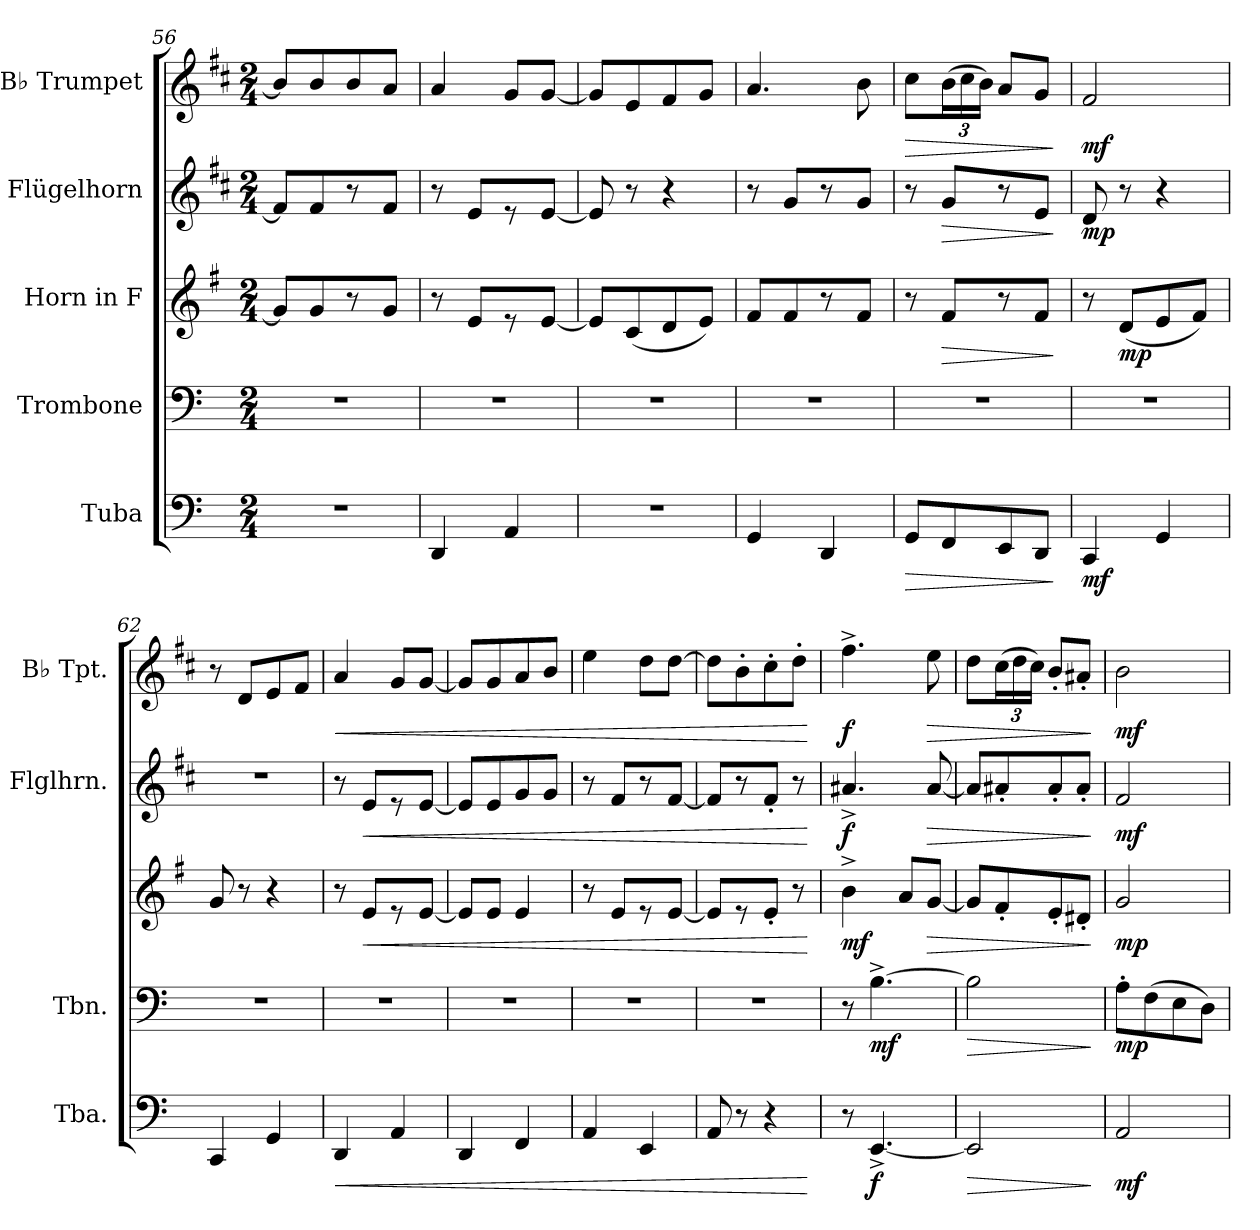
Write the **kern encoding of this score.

**kern	**dynam	**kern	**dynam	**kern	**dynam	**kern	**dynam	**kern	**dynam
*part5	*part5	*part4	*part4	*part3	*part3	*part2	*part2	*part1	*part1
*staff5	*staff5	*staff4	*staff4	*staff3	*staff3	*staff2	*staff2	*staff1	*staff1
*I"Tuba	*	*I"Trombone	*	*I"Horn in F	*	*I"Flügelhorn	*	*I"B♭ Trumpet	*
*I'Tba.	*	*I'Tbn.	*	*	*	*I'Flglhrn.	*	*I'B♭ Tpt.	*
*clefF4	*	*clefF4	*	*clefG2	*	*clefG2	*	*clefG2	*
*	*	*	*	*ITrd4c7	*	*ITrd1c2	*	*ITrd1c2	*
*k[]	*	*k[]	*	*k[]	*	*k[]	*	*k[]	*
*M2/4	*	*M2/4	*	*M2/4	*	*M2/4	*	*M2/4	*
=56	=56	=56	=56	=56	=56	=56	=56	=56	=56
2r	.	2r	.	8c/L]	.	8e/L]	.	8a/L]	.
*	*	*	*	*	*	*	*	*MM58	*
.	.	.	.	8c/	.	8e/	.	8a/	.
.	.	.	.	8r	.	8r	.	8a/	.
.	.	.	.	8c/J	.	8e/J	.	8g/J	.
!!LO:LB:g=z
=57	=57	=57	=57	=57	=57	=57	=57	=57	=57
4DD/	.	2r	.	8r	.	8r	.	4g/	.
.	.	.	.	8A/L	.	8d/L	.	.	.
4AA/	.	.	.	8r	.	8r	.	8f/L	.
.	.	.	.	[8A/J	.	[8d/J	.	[8f/J	.
=58	=58	=58	=58	=58	=58	=58	=58	=58	=58
2r	.	2r	.	8A/L]	.	8d/]	.	8f/L]	.
*	*	*	*	*	*	*	*	*MM60	*
.	.	.	.	(<8F/	.	8r	.	8d/	.
.	.	.	.	8G/	.	4r	.	8e/	.
.	.	.	.	8A/J)	.	.	.	8f/J	.
=59	=59	=59	=59	=59	=59	=59	=59	=59	=59
*	*	*	*	*	*	*	*	*MM66	*
4GG/	.	2r	.	8B/L	.	8r	.	4.g/	.
.	.	.	.	8B/	.	8f/L	.	.	.
4DD/	.	.	.	8r	.	8r	.	.	.
.	.	.	.	8B/J	.	8f/J	.	8a\	.
=60	=60	=60	=60	=60	=60	=60	=60	=60	=60
!	!LO:HP:b	!	!	!	!	!	!	!	!LO:HP:b
8GG/L	>	2r	.	8r	.	8r	.	8b\L	>
!	!	!	!	!	!LO:HP:b	!	!LO:HP:b	!	!
*	*	*	*	*	*	*	*	*Xbrackettup	*
8FF/	.	.	.	8B/L	>	8f/L	>	(>24a\L	.
.	.	.	.	.	.	.	.	24b\	.
.	.	.	.	.	.	.	.	24a\JJ)	.
8EE/	.	.	.	8r	.	8r	.	8g/L	.
8DD/J	.	.	.	8B/J	.	8d/J	.	8f/J	.
.	]	.	.	.	]	.	]	.	]
=61	=61	=61	=61	=61	=61	=61	=61	=61	=61
*	*	*	*	*	*	*	*	*MM72	*
!	!LO:DY:b	!	!	!	!	!	!LO:DY:b	!	!LO:DY:b
4CC/	mf	2r	.	8r	.	8c/	mp	2e/	mf
!	!	!	!	!	!LO:DY:b	!	!	!	!
.	.	.	.	(<8G/L	mp	8r	.	.	.
4GG/	.	.	.	8A/	.	4r	.	.	.
.	.	.	.	8B/J)	.	.	.	.	.
=62	=62	=62	=62	=62	=62	=62	=62	=62	=62
4CC/	.	2r	.	8c/	.	2r	.	8r	.
.	.	.	.	8r	.	.	.	8c/L	.
4GG/	.	.	.	4r	.	.	.	8d/	.
.	.	.	.	.	.	.	.	8e/J	.
=63	=63	=63	=63	=63	=63	=63	=63	=63	=63
*	*	*	*	*	*	*	*	*MM80	*
!	!LO:HP:b	!	!	!	!	!	!	!	!LO:HP:b
4DD/	<	2r	.	8r	.	8r	.	4g/	<
!	!	!	!	!	!LO:HP:b	!	!LO:HP:b	!	!
.	.	.	.	8A/L	<	8d/L	<	.	.
4AA/	.	.	.	8r	.	8r	.	8f/L	.
.	.	.	.	[8A/J	.	[8d/J	.	[8f/J	.
!!LO:PB:g=z
=64	=64	=64	=64	=64	=64	=64	=64	=64	=64
4DD/	.	2r	.	8A/L]	.	8d/L]	.	8f/L]	.
.	.	.	.	8A/J	.	8d/	.	8f/	.
4FF/	.	.	.	4A/	.	8f/	.	8g/	.
.	.	.	.	.	.	8f/J	.	8a/J	.
=65	=65	=65	=65	=65	=65	=65	=65	=65	=65
*	*	*	*	*	*	*	*	*MM88	*
4AA/	.	2r	.	8r	.	8r	.	4dd\	.
.	.	.	.	8A/L	.	8e/L	.	.	.
4EE/	.	.	.	8r	.	8r	.	8cc\L	.
.	.	.	.	[8A/J	.	[8e/J	.	[8cc\J	.
=66	=66	=66	=66	=66	=66	=66	=66	=66	=66
8AA/	.	2r	.	8A/L]	.	8e/L]	.	8cc\L]	.
8r	.	.	.	8r	.	8r	.	8a'\	.
4r	.	.	.	8A'/J	.	8e'/J	.	8b'\	.
.	.	.	.	8r	.	8r	.	8cc'\J	.
.	[	.	.	.	[	.	[	.	[
=67	=67	=67	=67	=67	=67	=67	=67	=67	=67
*	*	*	*	*	*	*	*	*MM92	*
!	!	!	!	!	!LO:DY:b	!	!LO:DY:b	!	!LO:DY:b
8r	.	8r	.	4e^\	mf	4.g#X^/	f	4.ee^\	f
!	!LO:DY:b	!	!LO:DY:b	!	!	!	!	!	!
[4.EE^/	f	[4.B^\	mf	.	.	.	.	.	.
.	.	.	.	8d/L	.	.	.	.	.
!	!	!	!	!	!LO:HP:b	!	!LO:HP:b	!	!LO:HP:b
.	.	.	.	[8c/J	>	[8g#/	>	8dd\	>
=68	=68	=68	=68	=68	=68	=68	=68	=68	=68
*	*	*	*	*	*	*	*	*MM102	*
!	!LO:HP:b	!	!LO:HP:b	!	!	!	!	!	!
2EE/]	>	2B\]	>	8c/L]	.	8g#/L]	.	8cc\L	.
.	.	.	.	8B'/	.	8g#X'/	.	(>24b\L	.
.	.	.	.	.	.	.	.	24cc\	.
.	.	.	.	.	.	.	.	24b\JJ)	.
.	.	.	.	8A'/	.	8g#'/	.	8a'/L	.
.	.	.	.	8G#X'/J	.	8g#'/J	.	8g#X'/J	.
.	]	.	]	.	]	.	]	.	]
=69	=69	=69	=69	=69	=69	=69	=69	=69	=69
!	!LO:DY:b	!	!LO:DY:b	!	!LO:DY:b	!	!LO:DY:b	!	!LO:DY:b
2AA/	mf	8A'\L	mp	2c/	mp	2e/	mf	2a\	mf
.	.	(>8F\	.	.	.	.	.	.	.
.	.	8E\	.	.	.	.	.	.	.
.	.	8D\J)	.	.	.	.	.	.	.
=	=	=	=	=	=	=	=	=	=
*-	*-	*-	*-	*-	*-	*-	*-	*-	*-
